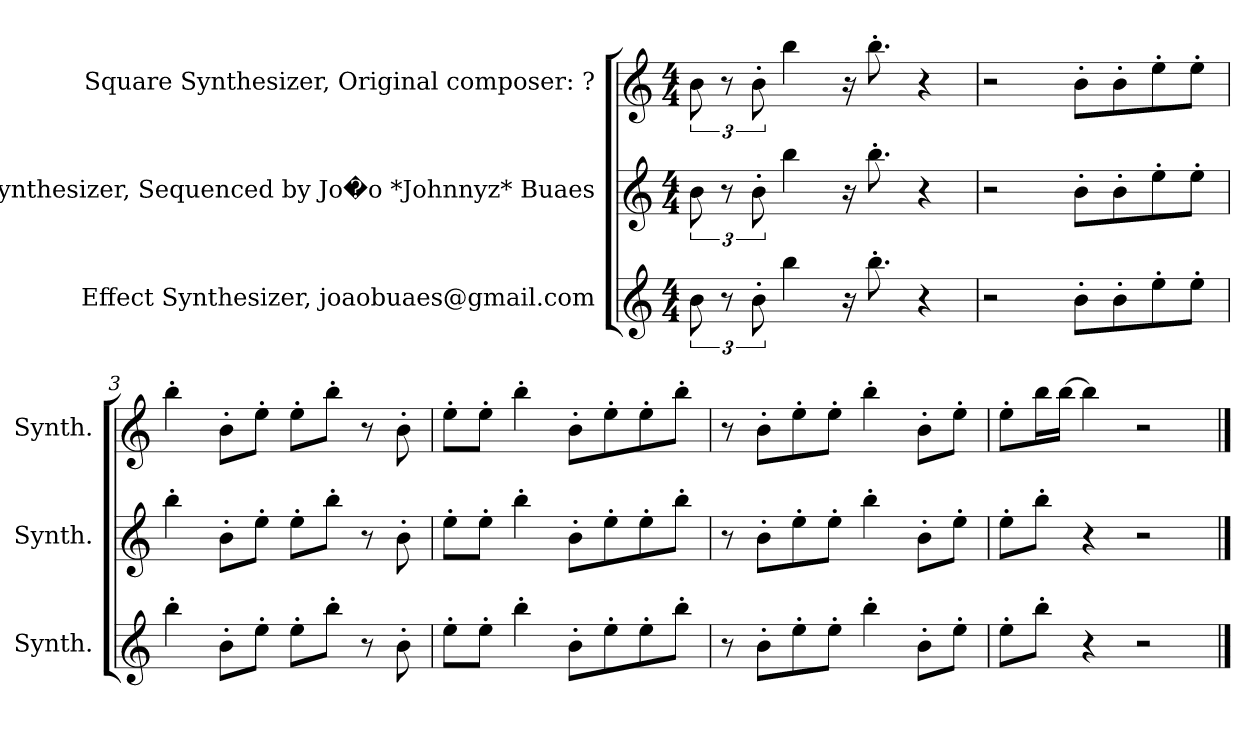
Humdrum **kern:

**kern	**kern	**kern
*part3	*part2	*part1
*staff3	*staff2	*staff1
*I"Effect Synthesizer, joaobuaes@gmail.com	*I"Square Synthesizer, Sequenced by Jo�o *Johnnyz* Buaes	*I"Square Synthesizer, Original composer: ?
*I'Synth.	*I'Synth.	*I'Synth.
*clefG2	*clefG2	*clefG2
*k[]	*k[]	*k[]
*M4/4	*M4/4	*M4/4
*MM110	*MM110	*MM110
=1	=1	=1
12b\	12b\	12b\
12r	12r	12r
12b'\	12b'\	12b'\
4bb\	4bb\	4bb\
16r	16r	16r
8.bb'\	8.bb'\	8.bb'\
4r	4r	4r
=2	=2	=2
2r	2r	2r
*	*	*MM200
8b'\L	8b'\L	8b'\L
8b'\	8b'\	8b'\
8ee'\	8ee'\	8ee'\
8ee'\J	8ee'\J	8ee'\J
=3	=3	=3
4bb'\	4bb'\	4bb'\
8b'\L	8b'\L	8b'\L
8ee'\J	8ee'\J	8ee'\J
8ee'\L	8ee'\L	8ee'\L
8bb'\J	8bb'\J	8bb'\J
8r	8r	8r
8b'\	8b'\	8b'\
!!LO:LB:g=z
=4	=4	=4
8ee'\L	8ee'\L	8ee'\L
8ee'\J	8ee'\J	8ee'\J
4bb'\	4bb'\	4bb'\
8b'\L	8b'\L	8b'\L
8ee'\	8ee'\	8ee'\
8ee'\	8ee'\	8ee'\
8bb'\J	8bb'\J	8bb'\J
=5	=5	=5
8r	8r	8r
8b'\L	8b'\L	8b'\L
8ee'\	8ee'\	8ee'\
8ee'\J	8ee'\J	8ee'\J
4bb'\	4bb'\	4bb'\
8b'\L	8b'\L	8b'\L
8ee'\J	8ee'\J	8ee'\J
=6	=6	=6
8ee'\L	8ee'\L	8ee'\L
8bb'\J	8bb'\J	16bb\L
.	.	[16bb\JJ
4r	4r	4bb\]
2r	2r	2r
==	==	==
*-	*-	*-
